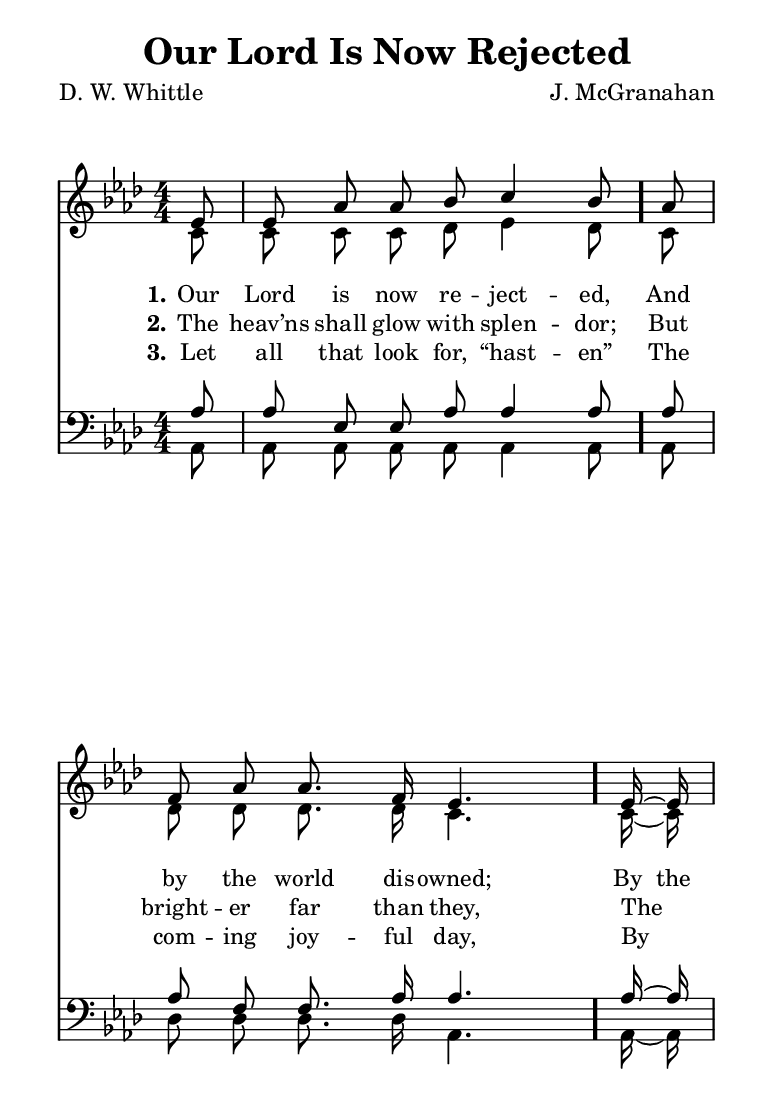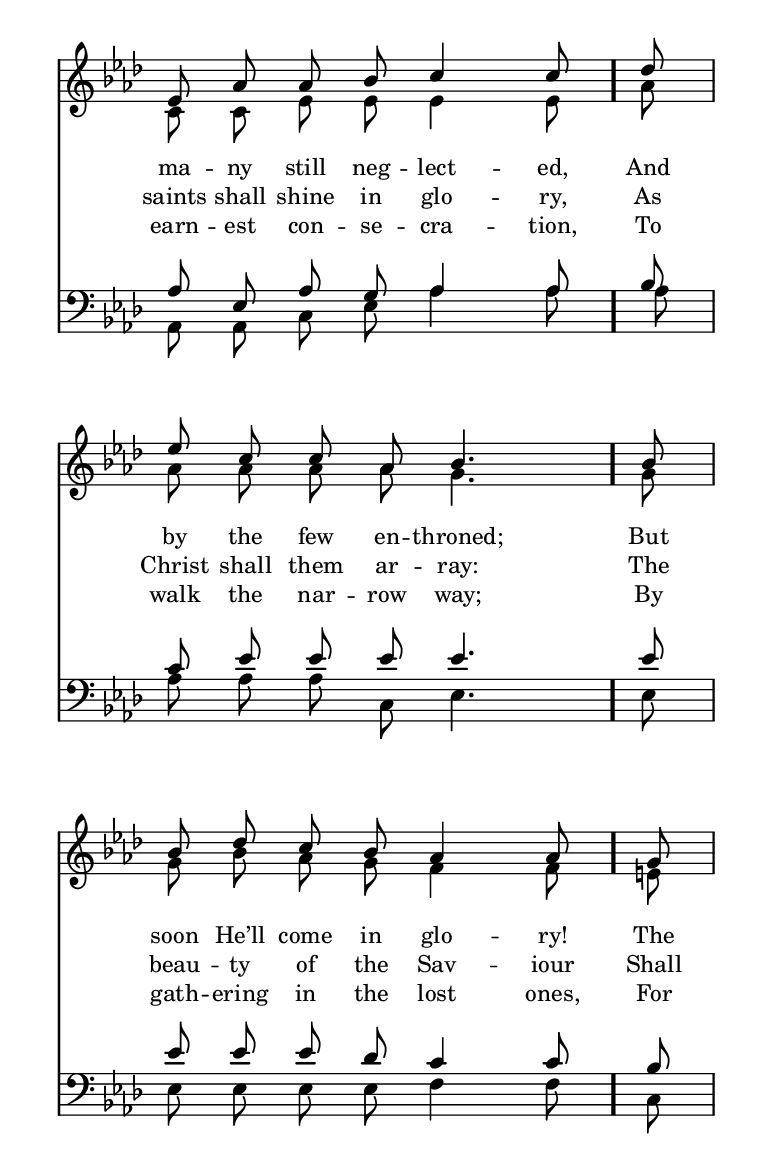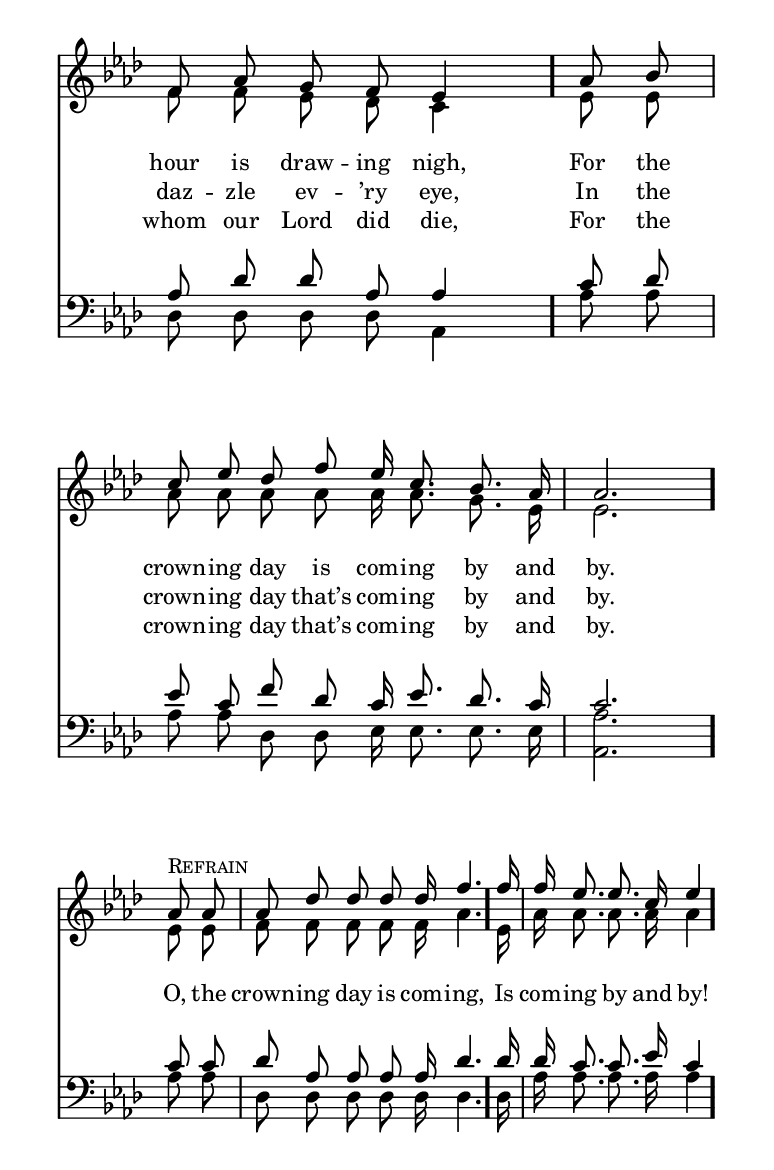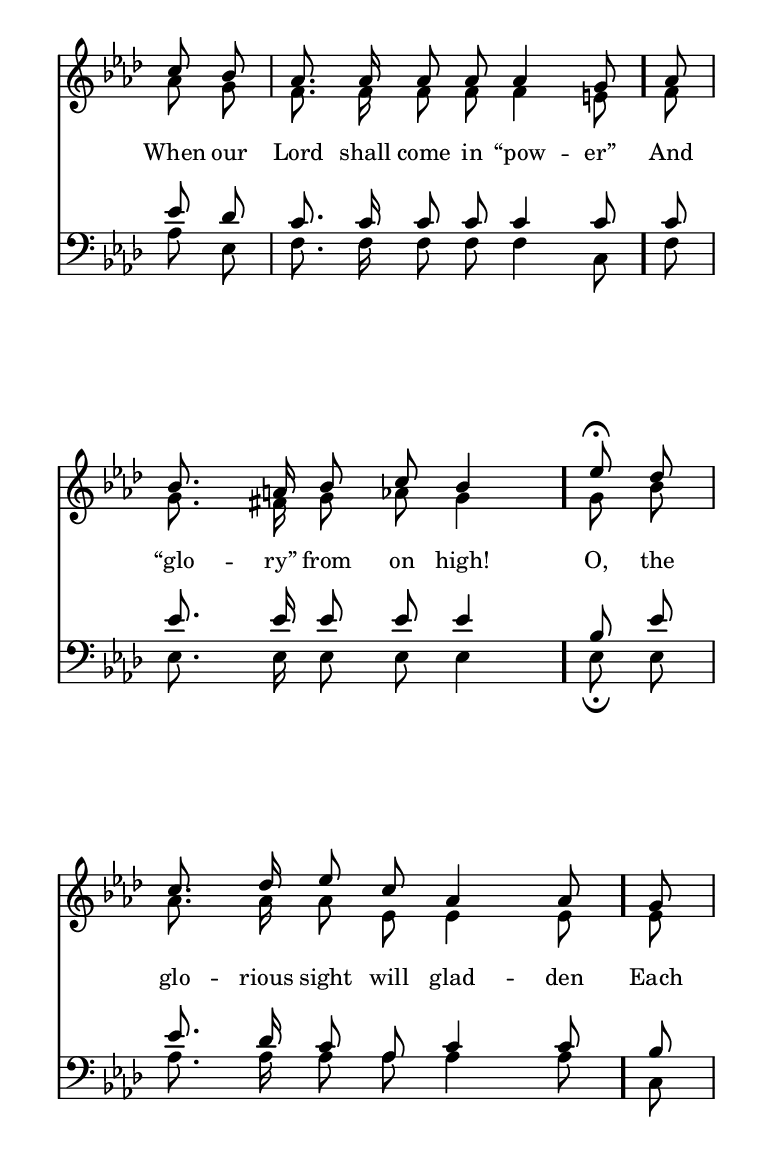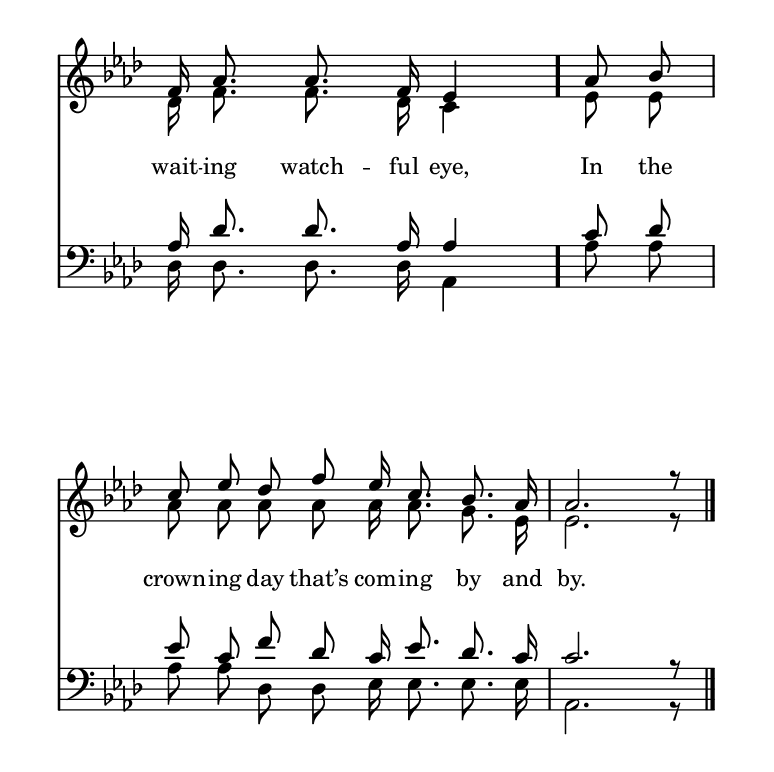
\include "common/global.ily"
\paper {
  \include "common/paper.ily"
  page-count = #(cond (is-eogsized 2) (#t #f))
  systems-per-page = #(cond (is-eogsized 4) (#t #f))
}

\header{
  hymnnumber = "188"
  title = "Our Lord Is Now Rejected"
  tunename = ""
  meter = ""
  poet = "D. W. Whittle"
  composer = "J. McGranahan"
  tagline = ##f
}

ta = { \tempo 4=80 }
tb = { \tempo 4=40 }

patternA = { c8 | c8 c c c c4 c8 }
patternC = { c16 ~ c16 | c8 c c c c4 c8 }
patternB = { c8 | c8 c c8. c16 c4. }
patternD = { c8 | c8 c c c c4. }
patternE = { c8 | c8 c c c c4 }
patternF = { c8 c | c c c c c16 c8. c8. c16 | c2. }

patternG = { aes8 aes | aes des des des des16 f4. }
patternH = { f16 | f ees8. ees c16 ees4 }
patternI = { c8 bes | aes8. aes16 aes8 aes aes4 g8 }
patternJ = { aes8 | bes8. a16 bes8 c bes4 }
patternK = { ees8 des | c8. des16 ees8 c aes4 aes8 }
patternL = { g8 | f16 aes8. aes f16 ees4 }

global = {
  \include "common/overrides.ily"
  \override Staff.TimeSignature.style = #'numbered
  \time 4/4
  \override Score.MetronomeMark.transparent = ##t % hide all fermata changes too
  \ta
  \key aes \major
  \partial 8
  \autoBeamOff
}

notesSoprano = {
\global
\relative c' {

  \changePitch \patternA { ees | ees aes aes bes c bes }
  \changePitch \patternB { aes | f aes aes f ees }
  \changePitch \patternC { ees ~ ees | ees aes aes bes c c }
  \changePitch \patternD { des | ees c c aes bes }
  \changePitch \patternA { bes | bes des c bes aes aes }
  \changePitch \patternE { g | f aes g f ees }
  \changePitch \patternF { aes bes | c ees des f ees c bes aes | aes }

  \break

  << s^\markup { \small \caps "Refrain" }
  { aes8 aes | aes des des des des16 f4. } >>
  f16 | f ees8. ees c16 ees4
  c8 bes | aes8. aes16 aes8 aes aes4 g8
  aes8 | bes8. a16 bes8 c bes4
  \ta ees8 \fermata \ta des | c8. des16 ees8 c aes4 aes8
  g8 | f16 aes8. aes f16 ees4
  aes8 bes | c ees des f ees16 c8. bes aes16 | aes2. r8

  \bar "|."

}
}

notesAlto = {
\global
\relative e' {

  \changePitch \patternA { c | c c c des ees des }
  \changePitch \patternB { c | des des des des | c }
  \changePitch \patternC { c ~ c | c c ees ees ees ees }
  \changePitch \patternD { aes | aes aes aes aes g }
  \changePitch \patternA { g | g bes aes g f f }
  \changePitch \patternE { e | f f ees des c }
  \changePitch \patternF { ees ees | aes aes aes aes aes aes g ees | ees }

  \changePitch \patternG { ees ees | f f f f f aes }
  \changePitch \patternH { es | aes aes aes aes aes }
  \changePitch \patternI { aes g | f f f f f e }
  \changePitch \patternJ { f | g fis g aes! g }
  \changePitch \patternK { g bes | aes aes aes ees ees ees }
  \changePitch \patternL { ees | des f f des c }
  \changePitch \patternF { ees ees | aes aes aes aes aes aes g ees | ees r }

}
}

notesTenor = {
\global
\relative a {

  \changePitch \patternA { aes | aes ees ees aes aes aes }
  \changePitch \patternB { aes | aes f f aes aes }
  \changePitch \patternC { aes ~ aes | aes ees aes g aes aes }
  \changePitch \patternD { bes | c ees ees ees ees }
  \changePitch \patternA { ees | ees ees ees des c c }
  \changePitch \patternE { bes | aes des des aes aes }
  \changePitch \patternF { c des | ees c f des c ees des c | c }

  \changePitch \patternG { c c | des aes aes aes aes des }
  \changePitch \patternH { des | des c c ees c }
  \changePitch \patternI { ees des | c c c c c c }
  \changePitch \patternJ { c | ees ees ees ees ees }
  \changePitch \patternK { bes ees | ees des c aes c c }
  \changePitch \patternL { bes | aes des des aes aes }
  \changePitch \patternF { c des | ees c f des c ees des c | c r }

}
}

notesBass = {
\global
\relative f, {

  \changePitch \patternA { aes | aes aes aes aes aes aes }
  \changePitch \patternB { aes | des des des des aes }
  \changePitch \patternC { aes ~ aes | aes aes c ees aes aes }
  \changePitch \patternD { aes | aes aes aes c, ees }
  \changePitch \patternA { ees | ees ees ees ees f f }
  \changePitch \patternE { c | des des des des aes }
  \changePitch \patternF { aes' aes | aes aes des, des ees ees ees ees | < aes aes, > }

  \changePitch \patternG { aes aes | des, des des des des des }
  \changePitch \patternH { des | aes' aes aes aes aes }
  \changePitch \patternI { aes ees | f f f f f c }
  \changePitch \patternJ { f | ees ees ees ees ees }
  \changePitch \patternK { ees \fermata ees | aes aes aes aes aes aes }
  \changePitch \patternL { c, | des des des des aes }
  \changePitch \patternF { aes' aes | aes aes des, des ees ees ees ees | aes, r }

}
}

Refrain = \lyricmode {

O, the crown -- ing day is com -- ing, \bar "."
Is com -- ing by and by! \bar "."
When our Lord shall come in “pow -- er” \bar "."
And “glo -- ry” from on high! \bar "."
O, the glo -- rious sight will glad -- den \bar "."
Each wait -- ing watch -- ful eye, \bar "."
In the crown -- ing day that’s com -- ing by and by. \bar "."

}

wordsA = \lyricmode {
\set stanza = "1."

Our Lord is now re -- ject -- ed, \bar "."
And by the world dis -- owned; \bar "."
{ \mon } By the { \moff } ma -- ny still neg -- lect -- ed, \bar "."
And by the few en -- throned; \bar "."
But soon He’ll come in glo -- ry! \bar "."
The hour is draw -- ing nigh, \bar "."
For the crown -- ing day is com -- ing by and by. \bar "."

}

wordsB = \lyricmode {
\set stanza = "2."

The heav’ns shall glow with splen -- dor;
But bright -- er far than they,
The saints shall shine in glo -- ry,
As Christ shall them ar -- ray:
The beau -- ty of the Sav -- iour
Shall daz -- zle ev -- ’ry eye,
In the crown -- ing day that’s com -- ing by and by.

\Refrain

}

wordsC = \lyricmode {
\set stanza = "3."

Let all that look for, “hast -- en”
The com -- ing joy -- ful day,
By earn -- est con -- se -- cra -- tion,
To walk the nar -- row way;
By gath -- ering in the lost ones,
For whom our Lord did die,
For the crown -- ing day that’s com -- ing by and by.

}

\score {
  \context ChoirStaff <<
    \context Staff = upper <<
      \set ChoirStaff.systemStartDelimiter = #'SystemStartBar
      \context Voice  = sopranos { \voiceOne << \notesSoprano >> }
      \context Voice  = altos { \voiceTwo << \notesAlto >> }
      \context Lyrics = one   \lyricsto sopranos \wordsA
      \context Lyrics = two   \lyricsto sopranos \wordsB
      \context Lyrics = three \lyricsto sopranos \wordsC
    >>
    \context Staff = men <<
      \clef bass
      \context Voice  = tenors { \voiceOne << \notesTenor >> }
      \context Voice  = basses { \voiceTwo << \notesBass >> }
    >>
  >>
  \layout {
    \include "common/layout.ily"
  }
  \midi{
    \include "common/midi.ily"
  }
}

\version "2.19.49"  % necessary for upgrading to future LilyPond versions.

% vi:set et ts=2 sw=2 ai nocindent syntax=lilypond:
